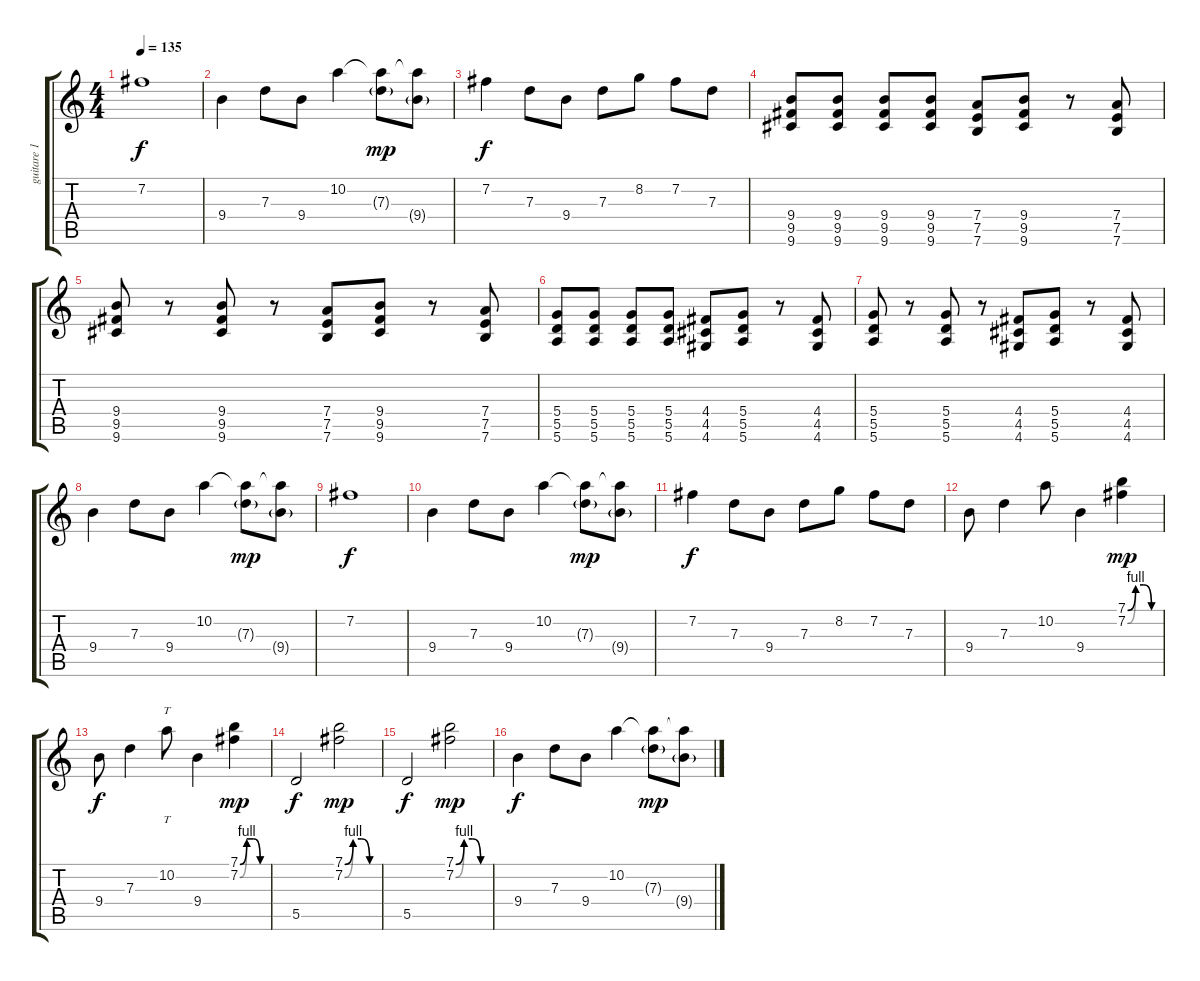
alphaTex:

\track ("guitare 1" "guitare 1") {instrument distortionguitar}
\staff {score tabs}
\tuning (E4 B3 G3 D3 A2 E2) {hide}
\ts (4 4)
\tempo 135
\clef g2
\ks c
7.2.1{dy f} |
9.4.4 7.3.8 9.4.8 10.2.4 (10.2{t} 7.3{g}).8{dy mp} (10.2{t} 9.4{g}).8 |
7.2.4{dy f} 7.3.8 9.4.8 7.3.8 8.2.8 7.2.8 7.3.8 |
(9.4 9.5 9.6).8{instrument distortionguitar} (9.4 9.5 9.6).8 (9.4 9.5 9.6).8 (9.4 9.5 9.6).8 (7.4 7.5 7.6).8 (9.4 9.5 9.6).8 r.8 (7.4 7.5 7.6).8 |
(9.4 9.5 9.6).8 r.8 (9.4 9.5 9.6).8 r.8 (7.4 7.5 7.6).8 (9.4 9.5 9.6).8 r.8 (7.4 7.5 7.6).8 |
(5.4 5.5 5.6).8 (5.4 5.5 5.6).8 (5.4 5.5 5.6).8 (5.4 5.5 5.6).8 (4.4 4.5 4.6).8 (5.4 5.5 5.6).8 r.8 (4.4 4.5 4.6).8 |
(5.4 5.5 5.6).8 r.8 (5.4 5.5 5.6).8 r.8 (4.4 4.5 4.6).8 (5.4 5.5 5.6).8 r.8 (4.4 4.5 4.6).8 |
9.4.4 7.3.8 9.4.8 10.2.4 (10.2{t} 7.3{g}).8{dy mp} (10.2{t} 9.4{g}).8 |
7.2.1{dy f} |
9.4.4 7.3.8 9.4.8 10.2.4 (10.2{t} 7.3{g}).8{dy mp} (10.2{t} 9.4{g}).8 |
7.2.4{dy f} 7.3.8 9.4.8 7.3.8 8.2.8 7.2.8 7.3.8 |
9.4.8 7.3.4 10.2.8 9.4.4 (7.1{be (custom 0 0 15 4 30 4 45 0 60 0)} 7.2{be (custom 0 0 15 4 30 4 45 0 60 0)}).4{dy mp} |
9.4.8{dy f} 7.3.4 10.2.8{tt} 9.4.4 (7.1{be (custom 0 0 15 4 30 4 45 0 60 0)} 7.2{be (custom 0 0 15 4 30 4 45 0 60 0)}).4{dy mp} |
5.5.2{dy f} (7.1{be (custom 0 0 15 4 30 4 45 0 60 0)} 7.2{be (custom 0 0 15 4 30 4 45 0 60 0)}).2{dy mp} |
5.5.2{dy f} (7.1{be (custom 0 0 15 4 30 4 45 0 60 0)} 7.2{be (custom 0 0 15 4 30 4 45 0 60 0)}).2{dy mp} |
9.4.4{dy f} 7.3.8 9.4.8 10.2.4 (10.2{t} 7.3{g}).8{dy mp} (10.2{t} 9.4{g}).8
